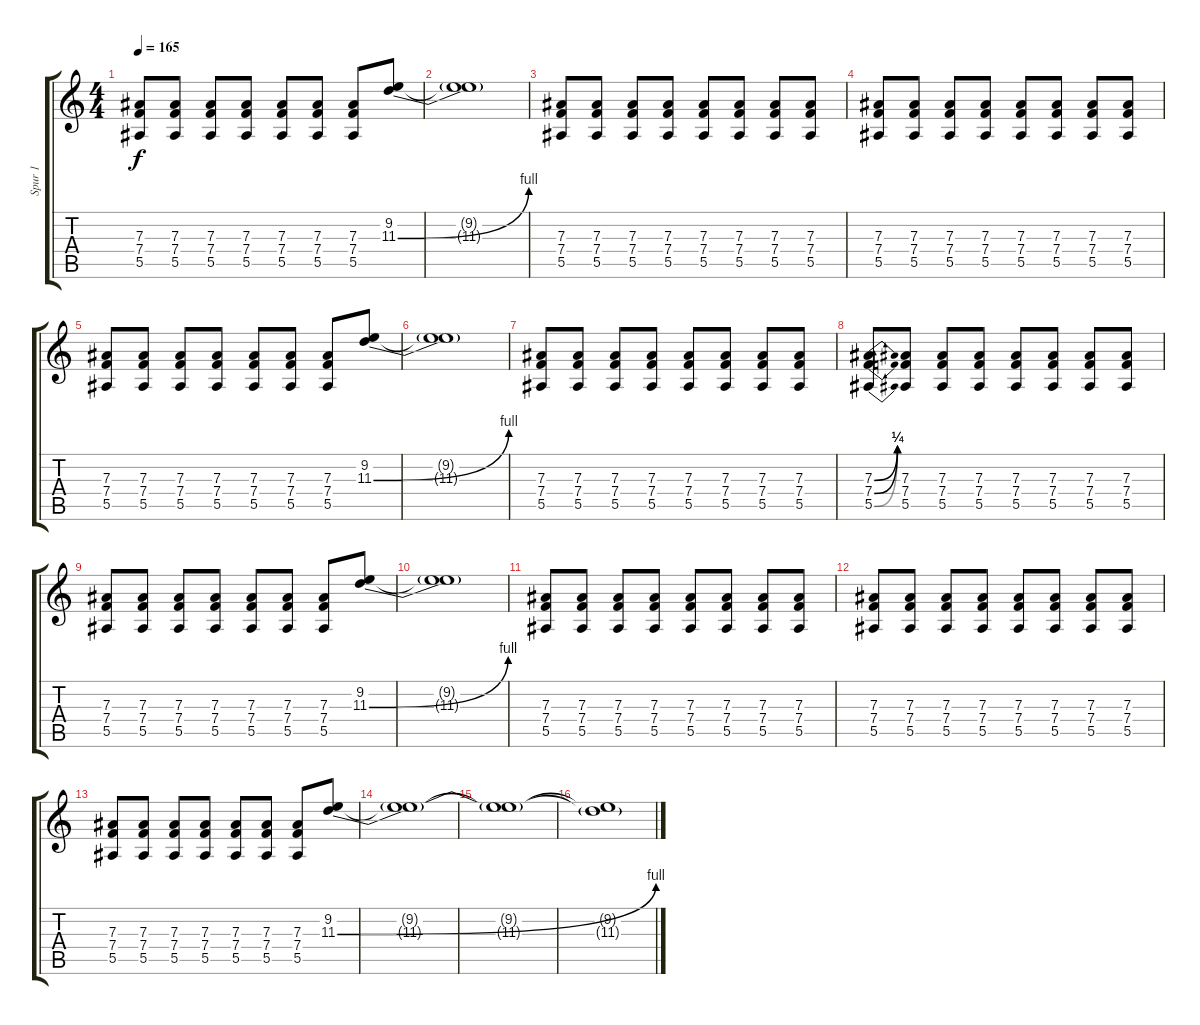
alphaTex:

\track ("Spur 1" "Spur 1") {instrument distortionguitar}
\staff {score tabs}
\tuning (C4 G3 Eb3 Bb2 F2 C2) {hide}
\ts (4 4)
\tempo 165
\clef g2
\ks c
(7.3 7.4 5.5).8{dy f} (7.3 7.4 5.5).8 (7.3 7.4 5.5).8 (7.3 7.4 5.5).8 (7.3 7.4 5.5).8 (7.3 7.4 5.5).8 (7.3 7.4 5.5).8 (9.2 11.3{be (bend 0 0 60 4)}).8 |
(9.2{t} 11.3{t}).1 |
(7.3 7.4 5.5).8 (7.3 7.4 5.5).8 (7.3 7.4 5.5).8 (7.3 7.4 5.5).8 (7.3 7.4 5.5).8 (7.3 7.4 5.5).8 (7.3 7.4 5.5).8 (7.3 7.4 5.5).8 |
(7.3 7.4 5.5).8 (7.3 7.4 5.5).8 (7.3 7.4 5.5).8 (7.3 7.4 5.5).8 (7.3 7.4 5.5).8 (7.3 7.4 5.5).8 (7.3 7.4 5.5).8 (7.3 7.4 5.5).8 |
(7.3 7.4 5.5).8 (7.3 7.4 5.5).8 (7.3 7.4 5.5).8 (7.3 7.4 5.5).8 (7.3 7.4 5.5).8 (7.3 7.4 5.5).8 (7.3 7.4 5.5).8 (9.2 11.3{be (bend 0 0 60 4)}).8 |
(9.2{t} 11.3{t}).1 |
(7.3 7.4 5.5).8 (7.3 7.4 5.5).8 (7.3 7.4 5.5).8 (7.3 7.4 5.5).8 (7.3 7.4 5.5).8 (7.3 7.4 5.5).8 (7.3 7.4 5.5).8 (7.3 7.4 5.5).8 |
(7.3{be (bend 0 0 60 1)} 7.4{be (bend 0 0 60 1)} 5.5{be (bend 0 0 60 1)}).8 (7.3 7.4 5.5).8 (7.3 7.4 5.5).8 (7.3 7.4 5.5).8 (7.3 7.4 5.5).8 (7.3 7.4 5.5).8 (7.3 7.4 5.5).8 (7.3 7.4 5.5).8 |
(7.3 7.4 5.5).8 (7.3 7.4 5.5).8 (7.3 7.4 5.5).8 (7.3 7.4 5.5).8 (7.3 7.4 5.5).8 (7.3 7.4 5.5).8 (7.3 7.4 5.5).8 (9.2 11.3{be (bend 0 0 60 4)}).8 |
(9.2{t} 11.3{t}).1 |
(7.3 7.4 5.5).8 (7.3 7.4 5.5).8 (7.3 7.4 5.5).8 (7.3 7.4 5.5).8 (7.3 7.4 5.5).8 (7.3 7.4 5.5).8 (7.3 7.4 5.5).8 (7.3 7.4 5.5).8 |
(7.3 7.4 5.5).8 (7.3 7.4 5.5).8 (7.3 7.4 5.5).8 (7.3 7.4 5.5).8 (7.3 7.4 5.5).8 (7.3 7.4 5.5).8 (7.3 7.4 5.5).8 (7.3 7.4 5.5).8 |
(7.3 7.4 5.5).8 (7.3 7.4 5.5).8 (7.3 7.4 5.5).8 (7.3 7.4 5.5).8 (7.3 7.4 5.5).8 (7.3 7.4 5.5).8 (7.3 7.4 5.5).8 (9.2 11.3{be (bend 0 0 60 4)}).8 |
(9.2{t} 11.3{t}).1 |
(9.2{t} 11.3{t}).1 |
(9.2{t} 11.3{t}).1
